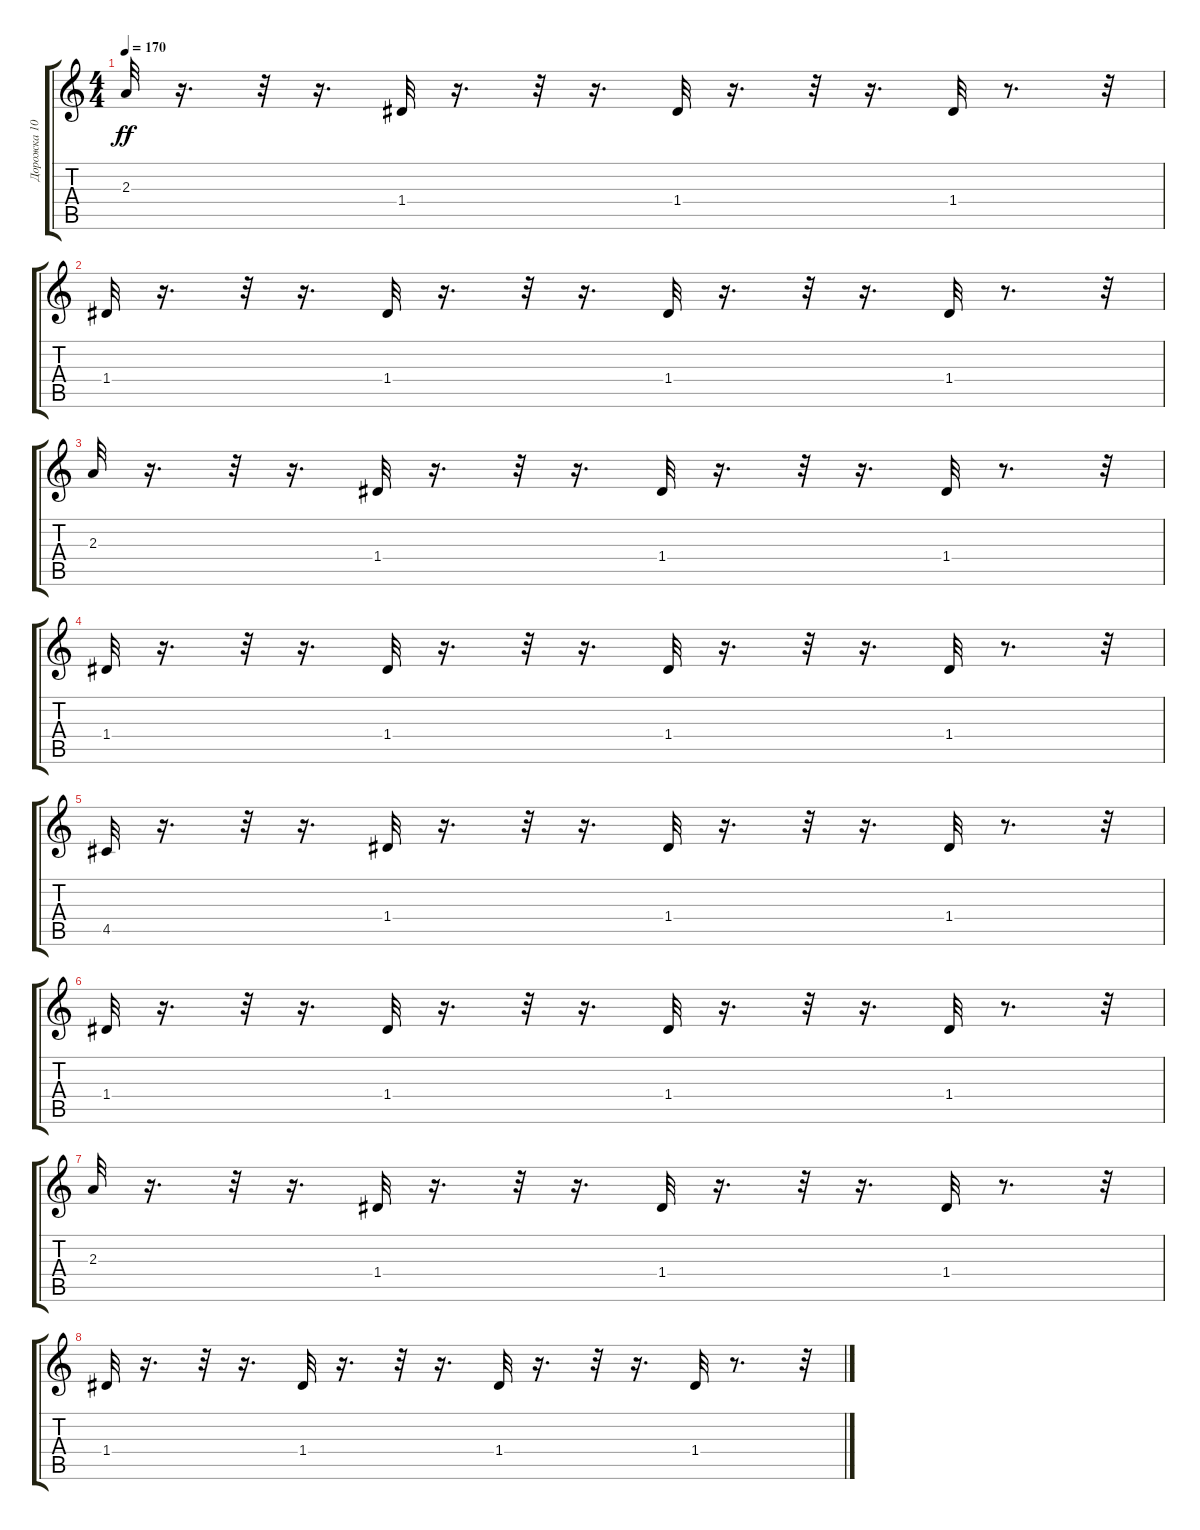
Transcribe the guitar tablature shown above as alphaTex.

\track ("Дорожка 10" "Дорожка 10") {instrument acousticguitarsteel}
\staff {score tabs}
\tuning (E4 B3 G3 D3 A2 E2) {hide}
\ts (4 4)
\tempo 170
\clef g2
\ks c
2.3.32{dy ff} r.16{d} r.32 r.16{d} 1.4.32 r.16{d} r.32 r.16{d} 1.4.32 r.16{d} r.32 r.16{d} 1.4.32 r.8{d} r.32 |
1.4.32 r.16{d} r.32 r.16{d} 1.4.32 r.16{d} r.32 r.16{d} 1.4.32 r.16{d} r.32 r.16{d} 1.4.32 r.8{d} r.32 |
2.3.32 r.16{d} r.32 r.16{d} 1.4.32 r.16{d} r.32 r.16{d} 1.4.32 r.16{d} r.32 r.16{d} 1.4.32 r.8{d} r.32 |
1.4.32 r.16{d} r.32 r.16{d} 1.4.32 r.16{d} r.32 r.16{d} 1.4.32 r.16{d} r.32 r.16{d} 1.4.32 r.8{d} r.32 |
4.5.32 r.16{d} r.32 r.16{d} 1.4.32 r.16{d} r.32 r.16{d} 1.4.32 r.16{d} r.32 r.16{d} 1.4.32 r.8{d} r.32 |
1.4.32 r.16{d} r.32 r.16{d} 1.4.32 r.16{d} r.32 r.16{d} 1.4.32 r.16{d} r.32 r.16{d} 1.4.32 r.8{d} r.32 |
2.3.32 r.16{d} r.32 r.16{d} 1.4.32 r.16{d} r.32 r.16{d} 1.4.32 r.16{d} r.32 r.16{d} 1.4.32 r.8{d} r.32 |
1.4.32 r.16{d} r.32 r.16{d} 1.4.32 r.16{d} r.32 r.16{d} 1.4.32 r.16{d} r.32 r.16{d} 1.4.32 r.8{d} r.32
